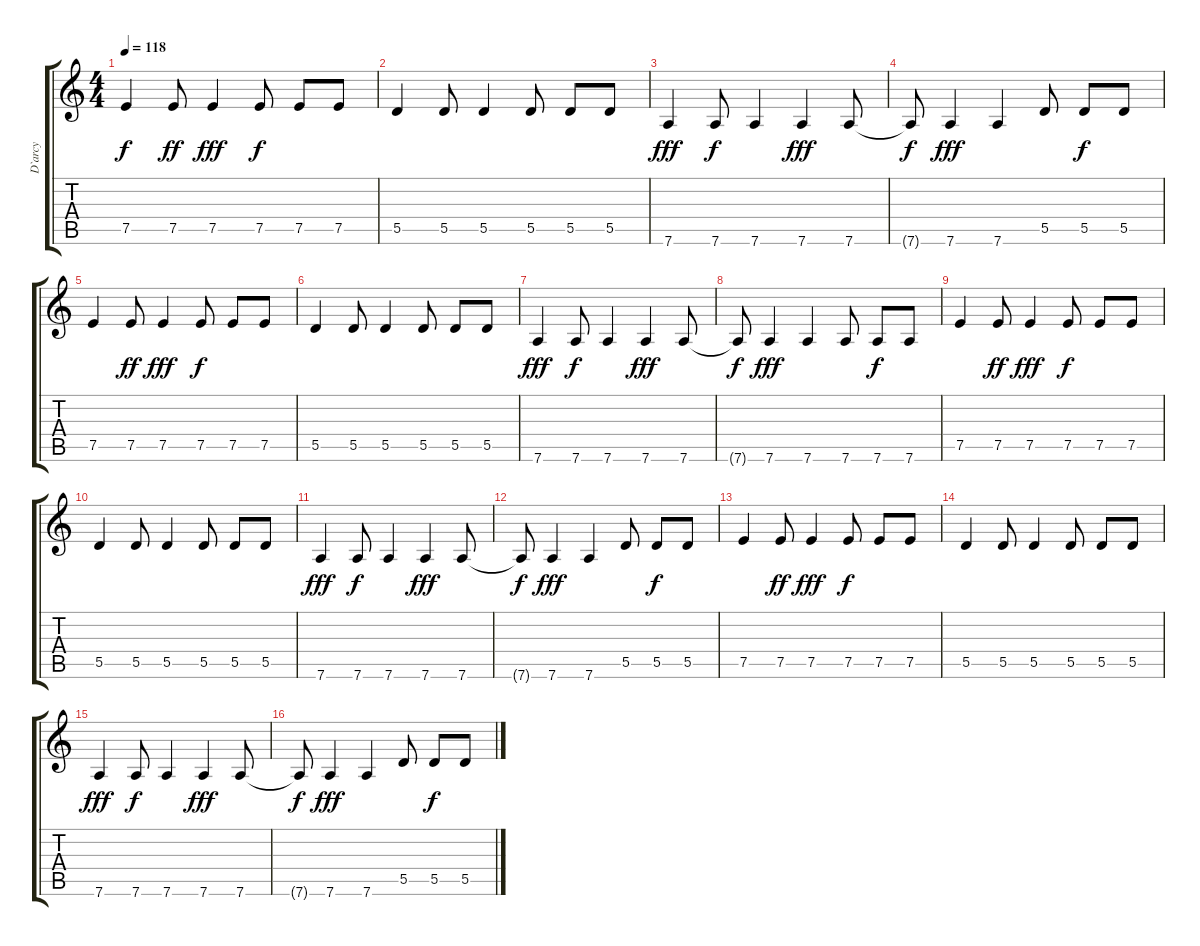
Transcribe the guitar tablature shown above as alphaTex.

\track ("D`arcy" "D`arcy") {instrument electricbassfinger}
\staff {score tabs}
\tuning (E4 B3 G3 D3 A2 D2) {hide}
\ts (4 4)
\tempo 118
\clef g2
\ks c
7.5.4{dy f} 7.5.8{dy ff} 7.5.4{dy fff} 7.5.8{dy f} 7.5.8 7.5.8 |
5.5.4 5.5.8 5.5.4 5.5.8 5.5.8 5.5.8 |
7.6.4{dy fff} 7.6.8{dy f} 7.6.4 7.6.4{dy fff} 7.6.8 |
7.6{t}.8{dy f} 7.6.4{dy fff} 7.6.4 5.5.8 5.5.8{dy f} 5.5.8 |
7.5.4 7.5.8{dy ff} 7.5.4{dy fff} 7.5.8{dy f} 7.5.8 7.5.8 |
5.5.4 5.5.8 5.5.4 5.5.8 5.5.8 5.5.8 |
7.6.4{dy fff} 7.6.8{dy f} 7.6.4 7.6.4{dy fff} 7.6.8 |
7.6{t}.8{dy f} 7.6.4{dy fff} 7.6.4 7.6.8 7.6.8{dy f} 7.6.8 |
7.5.4 7.5.8{dy ff} 7.5.4{dy fff} 7.5.8{dy f} 7.5.8 7.5.8 |
5.5.4 5.5.8 5.5.4 5.5.8 5.5.8 5.5.8 |
7.6.4{dy fff} 7.6.8{dy f} 7.6.4 7.6.4{dy fff} 7.6.8 |
7.6{t}.8{dy f} 7.6.4{dy fff} 7.6.4 5.5.8 5.5.8{dy f} 5.5.8 |
7.5.4 7.5.8{dy ff} 7.5.4{dy fff} 7.5.8{dy f} 7.5.8 7.5.8 |
5.5.4 5.5.8 5.5.4 5.5.8 5.5.8 5.5.8 |
7.6.4{dy fff} 7.6.8{dy f} 7.6.4 7.6.4{dy fff} 7.6.8 |
7.6{t}.8{dy f} 7.6.4{dy fff} 7.6.4 5.5.8 5.5.8{dy f} 5.5.8
